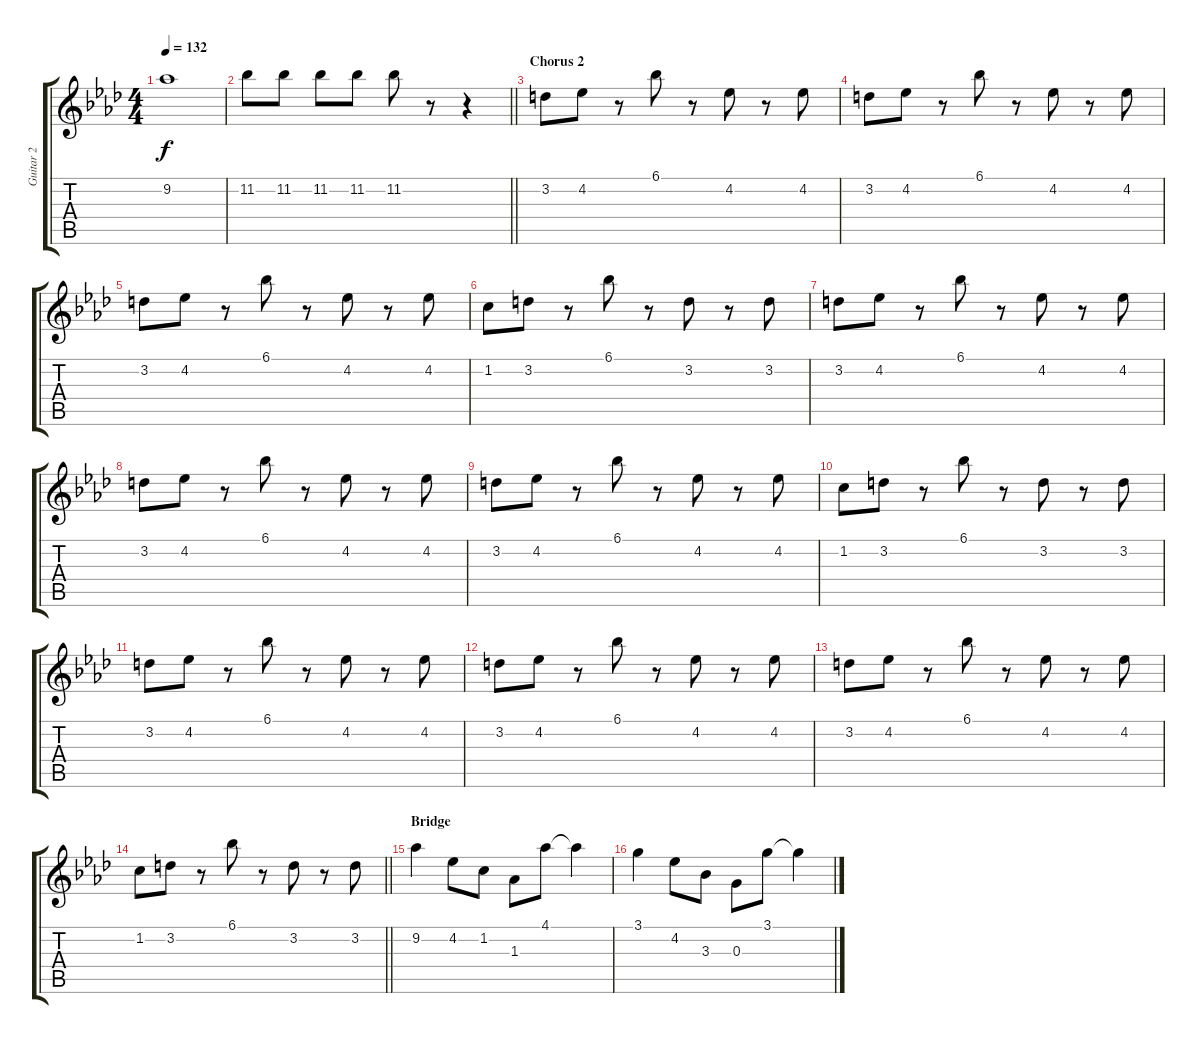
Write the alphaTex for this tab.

\track ("Guitar 2" "Guitar 2") {instrument overdrivenguitar}
\staff {score tabs}
\tuning (E4 B3 G3 D3 A2 E2) {hide}
\ts (4 4)
\tempo 132
\clef g2
\ks ab
9.2.1{dy f} |
\barLineRight lightlight
11.2.8 11.2.8 11.2.8 11.2.8 11.2.8 r.8 r.4 |
\section ("" "Chorus 2")
3.2.8 4.2.8 r.8 6.1.8 r.8 4.2.8 r.8 4.2.8 |
3.2.8 4.2.8 r.8 6.1.8 r.8 4.2.8 r.8 4.2.8 |
3.2.8 4.2.8 r.8 6.1.8 r.8 4.2.8 r.8 4.2.8 |
1.2.8 3.2.8 r.8 6.1.8 r.8 3.2.8 r.8 3.2.8 |
3.2.8 4.2.8 r.8 6.1.8 r.8 4.2.8 r.8 4.2.8 |
3.2.8 4.2.8 r.8 6.1.8 r.8 4.2.8 r.8 4.2.8 |
3.2.8 4.2.8 r.8 6.1.8 r.8 4.2.8 r.8 4.2.8 |
1.2.8 3.2.8 r.8 6.1.8 r.8 3.2.8 r.8 3.2.8 |
3.2.8 4.2.8 r.8 6.1.8 r.8 4.2.8 r.8 4.2.8 |
3.2.8 4.2.8 r.8 6.1.8 r.8 4.2.8 r.8 4.2.8 |
3.2.8 4.2.8 r.8 6.1.8 r.8 4.2.8 r.8 4.2.8 |
\barLineRight lightlight
1.2.8 3.2.8 r.8 6.1.8 r.8 3.2.8 r.8 3.2.8 |
\section ("" "Bridge")
9.2.4 4.2.8 1.2.8 1.3.8 4.1.8 4.1{t}.4 |
3.1.4 4.2.8 3.3.8 0.3.8 3.1.8 3.1{t}.4
